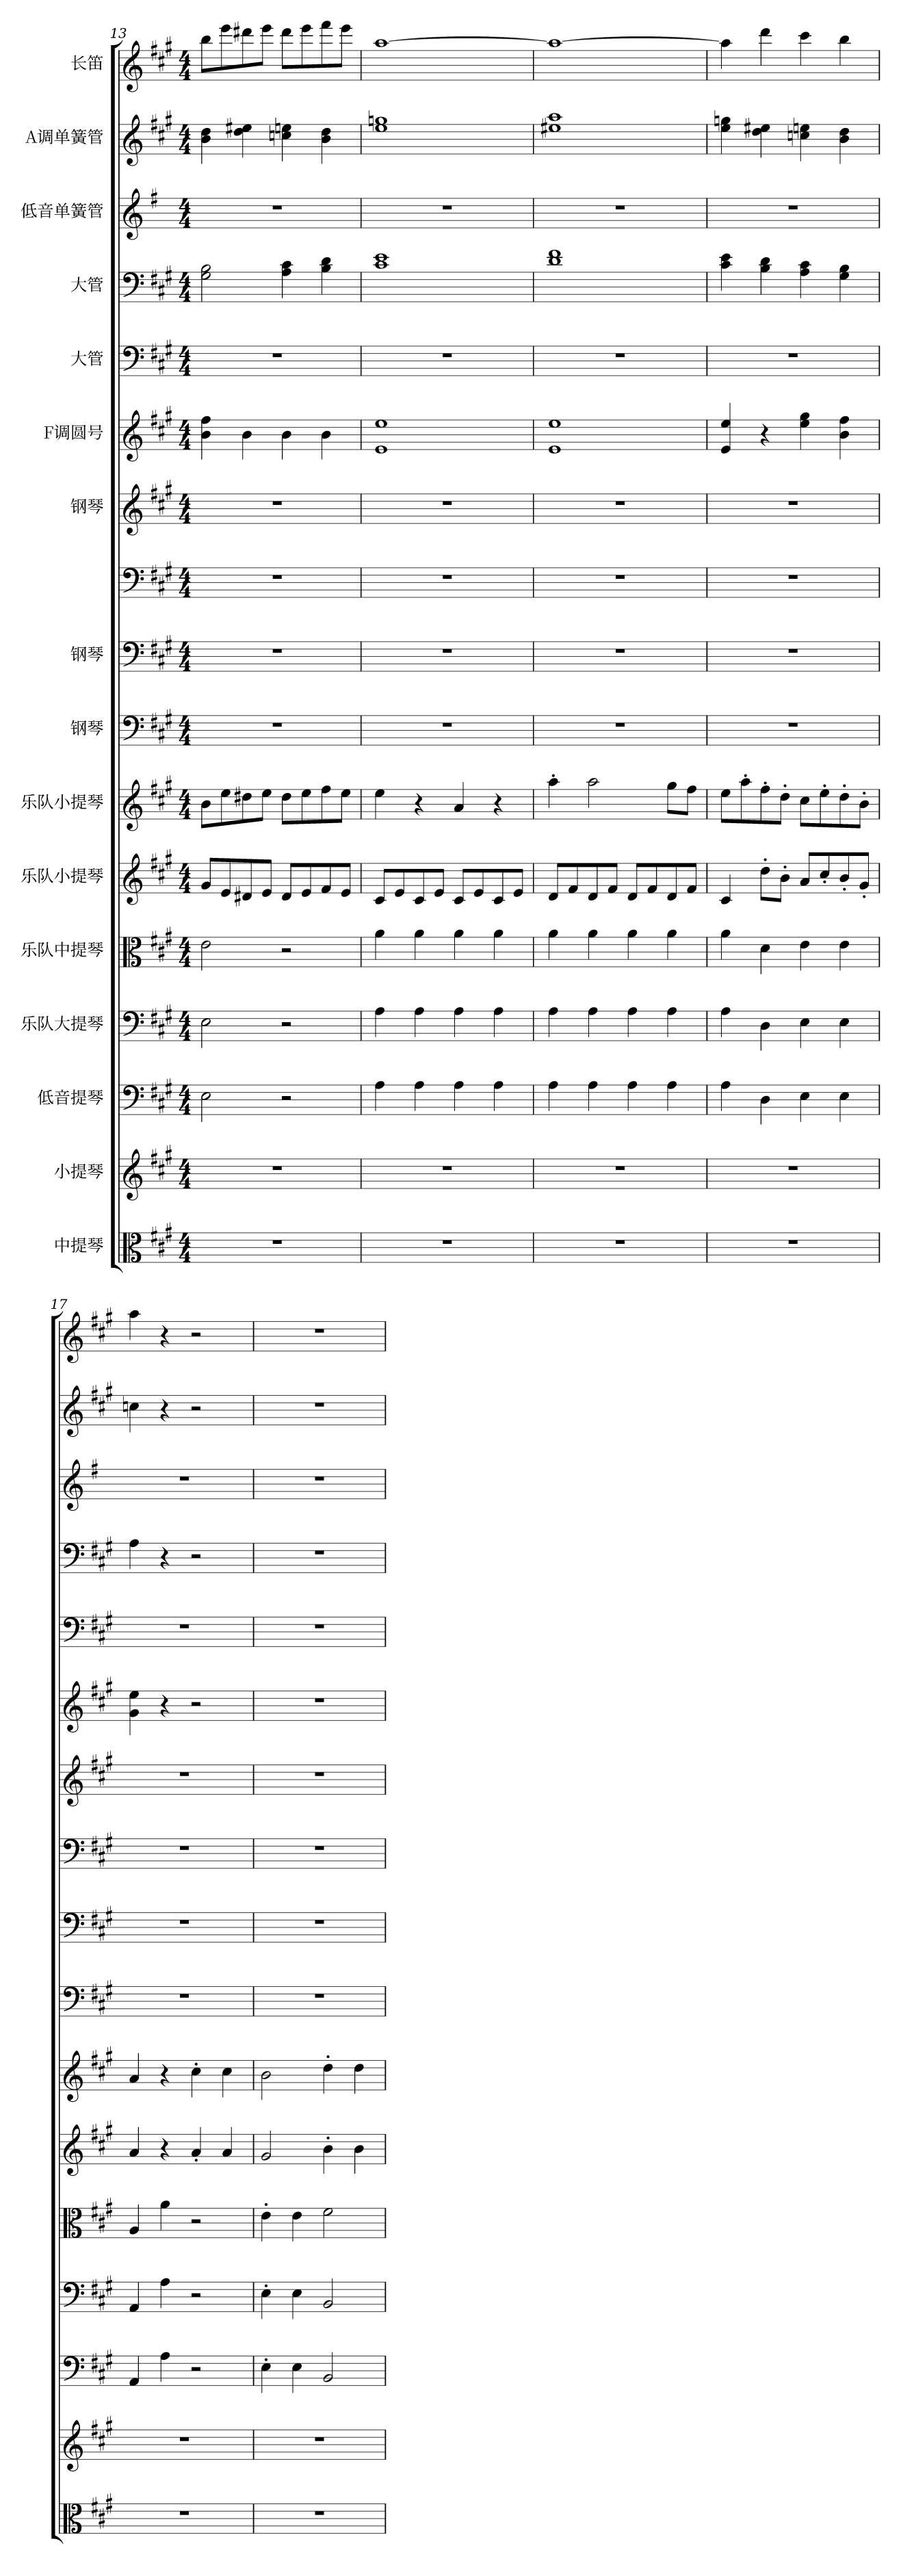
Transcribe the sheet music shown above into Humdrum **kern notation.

**kern	**kern	**kern	**kern	**kern	**kern	**kern	**kern	**kern	**kern	**kern	**kern	**kern	**kern	**kern	**kern	**kern
*part16	*part15	*part14	*part13	*part12	*part11	*part10	*part9	*part8	*part8	*part7	*part6	*part5	*part4	*part3	*part2	*part1
*staff17	*staff16	*staff15	*staff14	*staff13	*staff12	*staff11	*staff10	*staff9	*staff8	*staff7	*staff6	*staff5	*staff4	*staff3	*staff2	*staff1
*I"中提琴	*I"小提琴	*I"低音提琴	*I"乐队大提琴	*I"乐队中提琴	*I"乐队小提琴	*I"乐队小提琴	*I"钢琴	*I"钢琴	*	*I"钢琴	*I"F调圆号	*I"大管	*I"大管	*I"低音单簧管	*I"A调单簧管	*I"长笛
!!LO:PB:g=z
*clefC3	*clefG2	*clefF4	*clefF4	*clefC3	*clefG2	*clefG2	*clefF4	*clefF4	*clefF4	*clefG2	*clefG2	*clefF4	*clefF4	*clefG2	*clefG2	*clefG2
*	*	*ITrd7c12	*	*	*	*	*	*	*	*	*ITrd4c7	*	*	*ITrd8c14	*ITrd2c3	*
*k[f#c#g#]	*k[f#c#g#]	*k[f#c#g#]	*k[f#c#g#]	*k[f#c#g#]	*k[f#c#g#]	*k[f#c#g#]	*k[f#c#g#]	*k[f#c#g#]	*k[f#c#g#]	*k[f#c#g#]	*k[f#c#]	*k[f#c#g#]	*k[f#c#g#]	*k[f#]	*k[f#c#g#d#a#e#]	*k[f#c#g#]
*M4/4	*M4/4	*M4/4	*M4/4	*M4/4	*M4/4	*M4/4	*M4/4	*M4/4	*M4/4	*M4/4	*M4/4	*M4/4	*M4/4	*M4/4	*M4/4	*M4/4
=13	=13	=13	=13	=13	=13	=13	=13	=13	=13	=13	=13	=13	=13	=13	=13	=13
1r	1r	2EE\	2E\	2e\	8g#/L	8b\L	1r	1r	1r	1r	4e\ 4b\	1r	2G#\ 2B\	1r	4g#\ 4b\	8bb\L
.	.	.	.	.	8e/	8ee\	.	.	.	.	.	.	.	.	.	8eee\
.	.	.	.	.	8d#X/	8dd#X\	.	.	.	.	4e\	.	.	.	4b\ 4cc##X\	8ddd#X\
.	.	.	.	.	8e/J	8ee\J	.	.	.	.	.	.	.	.	.	8eee\J
.	.	2r	2r	2r	8d#/L	8dd#\L	.	.	.	.	4e\	.	4A\ 4c#\	.	4an\ 4cc#X\	8ddd#\L
.	.	.	.	.	8e/	8ee\	.	.	.	.	.	.	.	.	.	8eee\
.	.	.	.	.	8f#/	8ff#\	.	.	.	.	4e\	.	4B\ 4d\	.	4g#\ 4b\	8fff#\
.	.	.	.	.	8e/J	8ee\J	.	.	.	.	.	.	.	.	.	8eee\J
=14	=14	=14	=14	=14	=14	=14	=14	=14	=14	=14	=14	=14	=14	=14	=14	=14
1r	1r	4AA\	4A\	4a\	8c#/L	4ee\	1r	1r	1r	1r	1A 1a	1r	1c# 1e	1r	1cc# 1een	[1aa
.	.	.	.	.	8e/	.	.	.	.	.	.	.	.	.	.	.
.	.	4AA\	4A\	4a\	8c#/	4r	.	.	.	.	.	.	.	.	.	.
.	.	.	.	.	8e/J	.	.	.	.	.	.	.	.	.	.	.
.	.	4AA\	4A\	4a\	8c#/L	4a/	.	.	.	.	.	.	.	.	.	.
.	.	.	.	.	8e/	.	.	.	.	.	.	.	.	.	.	.
.	.	4AA\	4A\	4a\	8c#/	4r	.	.	.	.	.	.	.	.	.	.
.	.	.	.	.	8e/J	.	.	.	.	.	.	.	.	.	.	.
=15	=15	=15	=15	=15	=15	=15	=15	=15	=15	=15	=15	=15	=15	=15	=15	=15
1r	1r	4AA\	4A\	4a\	8d/L	4aa'\	1r	1r	1r	1r	1A 1a	1r	1d 1f#	1r	1cc##X 1ff#	1aa_
.	.	.	.	.	8f#/	.	.	.	.	.	.	.	.	.	.	.
.	.	4AA\	4A\	4a\	8d/	2aa\	.	.	.	.	.	.	.	.	.	.
.	.	.	.	.	8f#/J	.	.	.	.	.	.	.	.	.	.	.
.	.	4AA\	4A\	4a\	8d/L	.	.	.	.	.	.	.	.	.	.	.
.	.	.	.	.	8f#/	.	.	.	.	.	.	.	.	.	.	.
.	.	4AA\	4A\	4a\	8d/	8gg#\L	.	.	.	.	.	.	.	.	.	.
.	.	.	.	.	8f#/J	8ff#\J	.	.	.	.	.	.	.	.	.	.
=16	=16	=16	=16	=16	=16	=16	=16	=16	=16	=16	=16	=16	=16	=16	=16	=16
1r	1r	4AA\	4A\	4a\	4c#/	8ee\L	1r	1r	1r	1r	4A/ 4a/	1r	4c#\ 4e\	1r	4cc#\ 4een\	4aa\]
.	.	.	.	.	.	8aa'\	.	.	.	.	.	.	.	.	.	.
.	.	4DD\	4D\	4d\	8dd'\L	8ff#'\	.	.	.	.	4r	.	4B\ 4d\	.	4b\ 4cc##X\	4ddd\
.	.	.	.	.	8b'\J	8dd'\J	.	.	.	.	.	.	.	.	.	.
.	.	4EE\	4E\	4e\	8a/L	8cc#\L	.	.	.	.	4a\ 4cc#\	.	4A\ 4c#\	.	4an\ 4cc#X\	4ccc#\
.	.	.	.	.	8cc#'/	8ee'\	.	.	.	.	.	.	.	.	.	.
.	.	4EE\	4E\	4e\	8b'/	8dd'\	.	.	.	.	4e\ 4b\	.	4G#\ 4B\	.	4g#\ 4b\	4bb\
.	.	.	.	.	8g#'/J	8b'\J	.	.	.	.	.	.	.	.	.	.
!!LO:PB:g=z
=17	=17	=17	=17	=17	=17	=17	=17	=17	=17	=17	=17	=17	=17	=17	=17	=17
*	*	*	*	*	*	*	*	*	*	*	*	*	*	*	*	*MM252
1r	1r	4AAA/	4AA/	4A/	4a/	4a/	1r	1r	1r	1r	4c#\ 4a\	1r	4A\	1r	4an\	4aa\
.	.	4AA\	4A\	4a\	4r	4r	.	.	.	.	4r	.	4r	.	4r	4r
.	.	2r	2r	2r	4a'/	4cc#'\	.	.	.	.	2r	.	2r	.	2r	2r
.	.	.	.	.	4a/	4cc#\	.	.	.	.	.	.	.	.	.	.
=18	=18	=18	=18	=18	=18	=18	=18	=18	=18	=18	=18	=18	=18	=18	=18	=18
1r	1r	4EE'\	4E'\	4e'\	2g#/	2b\	1r	1r	1r	1r	1r	1r	1r	1r	1r	1r
.	.	4EE\	4E\	4e\	.	.	.	.	.	.	.	.	.	.	.	.
.	.	2BBB/	2BB/	2f#\	4b'\	4dd'\	.	.	.	.	.	.	.	.	.	.
.	.	.	.	.	4b\	4dd\	.	.	.	.	.	.	.	.	.	.
=	=	=	=	=	=	=	=	=	=	=	=	=	=	=	=	=
*-	*-	*-	*-	*-	*-	*-	*-	*-	*-	*-	*-	*-	*-	*-	*-	*-
